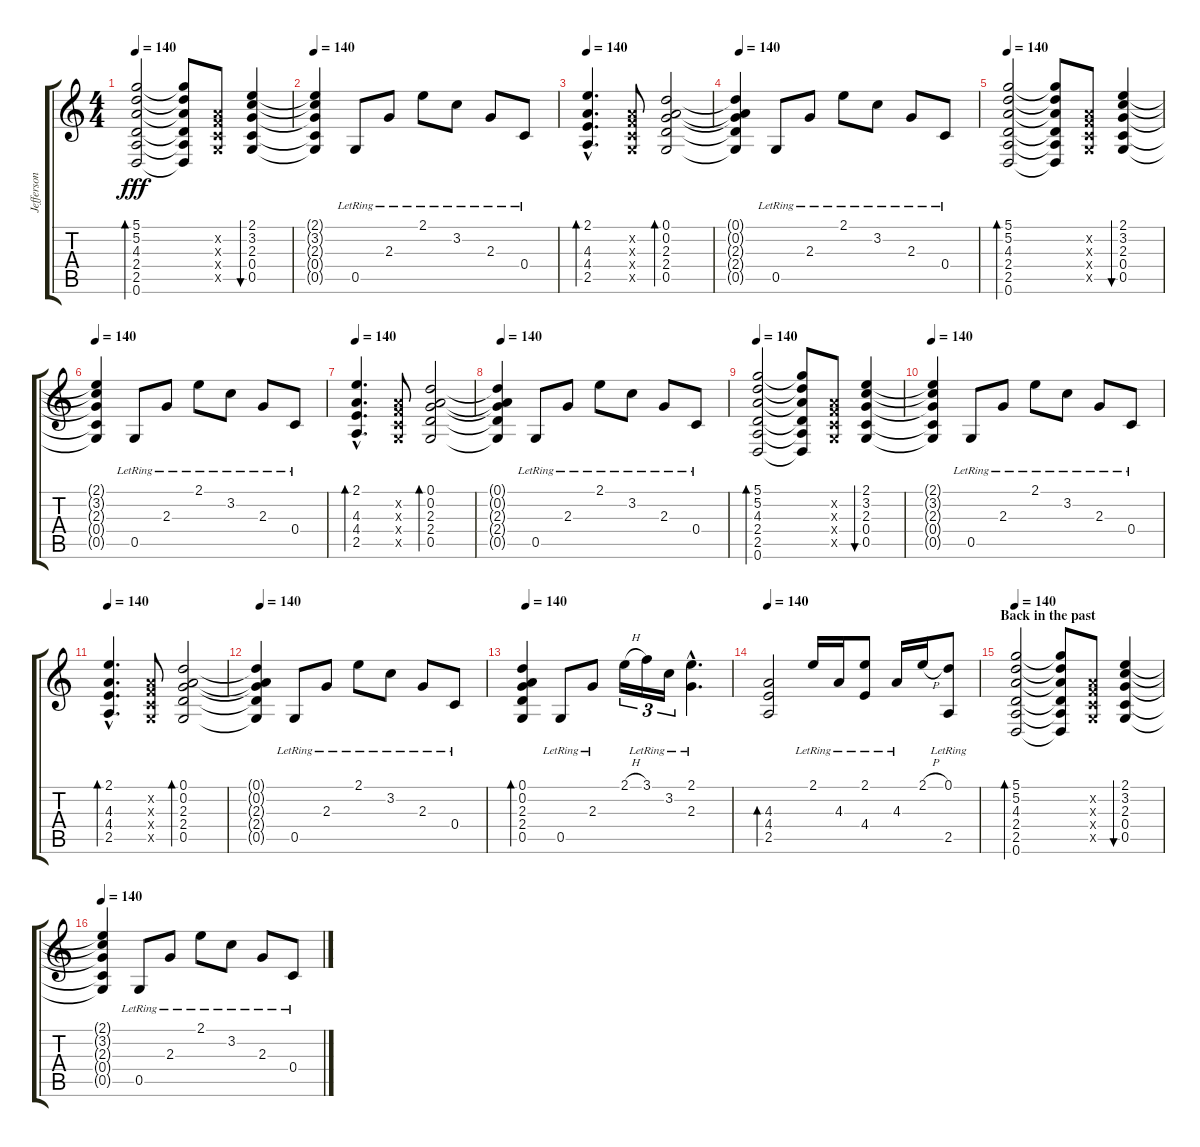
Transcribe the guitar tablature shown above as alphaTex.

\track ("Jefferson" "Jefferson") {instrument distortionguitar}
\staff {score tabs}
\tuning (D4 A3 F3 C3 G2 D2) {hide}
\ts (4 4)
\tempo 140
\clef g2
\ks c
(5.1 5.2 4.3 2.4 2.5 0.6).2{bd 120 dy fff instrument acousticguitarsteel} (5.1{t} 5.2{t} 4.3{t} 2.4{t} 2.5{t} 0.6{t}).8 (0.2{x} 0.3{x} 0.4{x} 0.5{x}).8 (2.1 3.2 2.3 0.4 0.5).4{bu 120} |
\tempo 140
(2.1{t} 3.2{t} 2.3{t} 0.4{t} 0.5{t}).4 0.5{lr}.8 2.3{lr}.8 2.1{lr}.8 3.2{lr}.8 2.3{lr}.8 0.4{lr}.8 |
\tempo 140
(2.1{hac} 4.3{hac} 4.4{hac} 2.5{hac}).4{d bd 120} (0.2{x} 0.3{x} 0.4{x} 0.5{x}).8 (0.1 0.2 2.3 2.4 0.5).2{bd 120} |
\tempo 140
(0.1{t} 0.2{t} 2.3{t} 2.4{t} 0.5{t}).4 0.5{lr}.8 2.3{lr}.8 2.1{lr}.8 3.2{lr}.8 2.3{lr}.8 0.4{lr}.8 |
\tempo 140
(5.1 5.2 4.3 2.4 2.5 0.6).2{bd 120 instrument acousticguitarsteel} (5.1{t} 5.2{t} 4.3{t} 2.4{t} 2.5{t} 0.6{t}).8 (0.2{x} 0.3{x} 0.4{x} 0.5{x}).8 (2.1 3.2 2.3 0.4 0.5).4{bu 120} |
\tempo 140
(2.1{t} 3.2{t} 2.3{t} 0.4{t} 0.5{t}).4 0.5{lr}.8 2.3{lr}.8 2.1{lr}.8 3.2{lr}.8 2.3{lr}.8 0.4{lr}.8 |
\tempo 140
(2.1{hac} 4.3{hac} 4.4{hac} 2.5{hac}).4{d bd 120} (0.2{x} 0.3{x} 0.4{x} 0.5{x}).8 (0.1 0.2 2.3 2.4 0.5).2{bd 120} |
\tempo 140
(0.1{t} 0.2{t} 2.3{t} 2.4{t} 0.5{t}).4 0.5{lr}.8 2.3{lr}.8 2.1{lr}.8 3.2{lr}.8 2.3{lr}.8 0.4{lr}.8 |
\tempo 140
(5.1 5.2 4.3 2.4 2.5 0.6).2{bd 120 instrument acousticguitarsteel} (5.1{t} 5.2{t} 4.3{t} 2.4{t} 2.5{t} 0.6{t}).8 (0.2{x} 0.3{x} 0.4{x} 0.5{x}).8 (2.1 3.2 2.3 0.4 0.5).4{bu 120} |
\tempo 140
(2.1{t} 3.2{t} 2.3{t} 0.4{t} 0.5{t}).4 0.5{lr}.8 2.3{lr}.8 2.1{lr}.8 3.2{lr}.8 2.3{lr}.8 0.4{lr}.8 |
\tempo 140
(2.1{hac} 4.3{hac} 4.4{hac} 2.5{hac}).4{d bd 120} (0.2{x} 0.3{x} 0.4{x} 0.5{x}).8 (0.1 0.2 2.3 2.4 0.5).2{bd 120} |
\tempo 140
(0.1{t} 0.2{t} 2.3{t} 2.4{t} 0.5{t}).4 0.5{lr}.8 2.3{lr}.8 2.1{lr}.8 3.2{lr}.8 2.3{lr}.8 0.4{lr}.8 |
\tempo 140
(0.1 0.2 2.3 2.4 0.5).4{bd 120 instrument acousticguitarsteel} 0.5{lr}.8 2.3{lr}.8 2.1{h}.16{tu (3 2)} 3.1{lr}.16{tu (3 2)} 3.2{lr}.16{tu (3 2)} (2.1{hac lr} 2.3{hac lr}).4{d} |
\tempo 140
(4.3 4.4 2.5).2{bd 120} 2.1{lr}.16 4.3{lr}.16 (2.1{lr} 4.4{lr}).8 4.3{lr}.16 2.1{h}.16 (0.1 2.5{lr}).8 |
\section ("" "Back in the past")
\tempo 140
(5.1 5.2 4.3 2.4 2.5 0.6).2{bd 120 instrument acousticguitarsteel} (5.1{t} 5.2{t} 4.3{t} 2.4{t} 2.5{t} 0.6{t}).8 (0.2{x} 0.3{x} 0.4{x} 0.5{x}).8 (2.1 3.2 2.3 0.4 0.5).4{bu 120} |
\tempo 140
(2.1{t} 3.2{t} 2.3{t} 0.4{t} 0.5{t}).4 0.5{lr}.8 2.3{lr}.8 2.1{lr}.8 3.2{lr}.8 2.3{lr}.8 0.4{lr}.8
